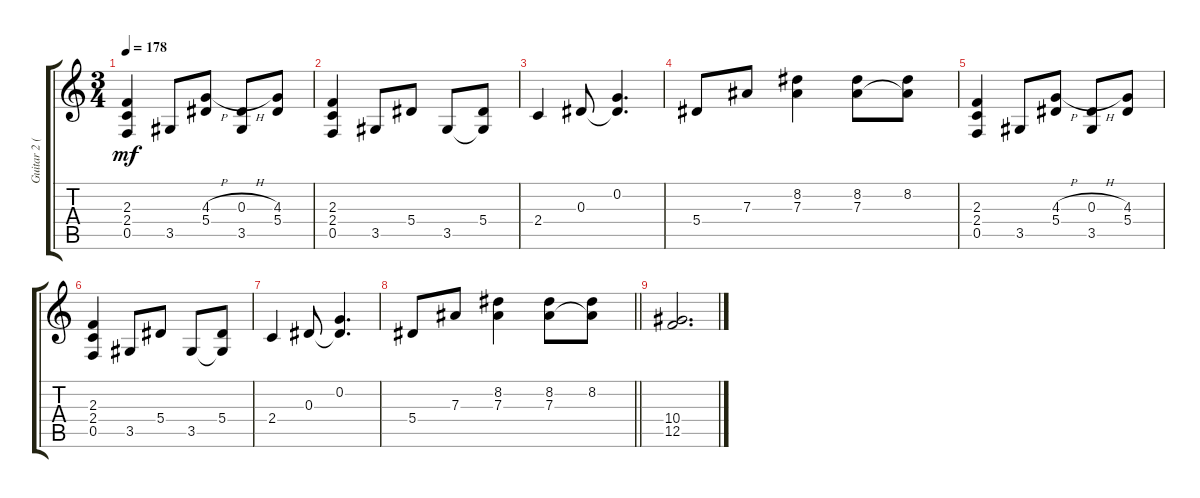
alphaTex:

\track ("Guitar 2 (Lead)" "Guitar 2 (") {instrument distortionguitar}
\staff {score tabs}
\tuning (C4 G3 Eb3 Bb2 F2 C2) {hide}
\ts (3 4)
\tempo 178
\clef g2
\ks c
(2.3 2.4 0.5).4{dy mf} 3.5.8 (4.3{h} 5.4).8 (0.3{h} 3.5).8 (4.3 5.4).8 |
(2.3 2.4 0.5).4 3.5.8 5.4.8 3.5.8 (5.4 3.5{t}).8 |
2.4.4 0.3.8 (0.2 0.3{t}).4{d} |
5.4.8 7.3.8 (8.2 7.3).4 (8.2 7.3).8 (8.2 7.3{t}).8 |
(2.3 2.4 0.5).4 3.5.8 (4.3{h} 5.4).8 (0.3{h} 3.5).8 (4.3 5.4).8 |
(2.3 2.4 0.5).4 3.5.8 5.4.8 3.5.8 (5.4 3.5{t}).8 |
2.4.4 0.3.8 (0.2 0.3{t}).4{d} |
\barLineRight lightlight
5.4.8 7.3.8 (8.2 7.3).4 (8.2 7.3).8 (8.2 7.3{t}).8 |
(10.4 12.5).2{d}
